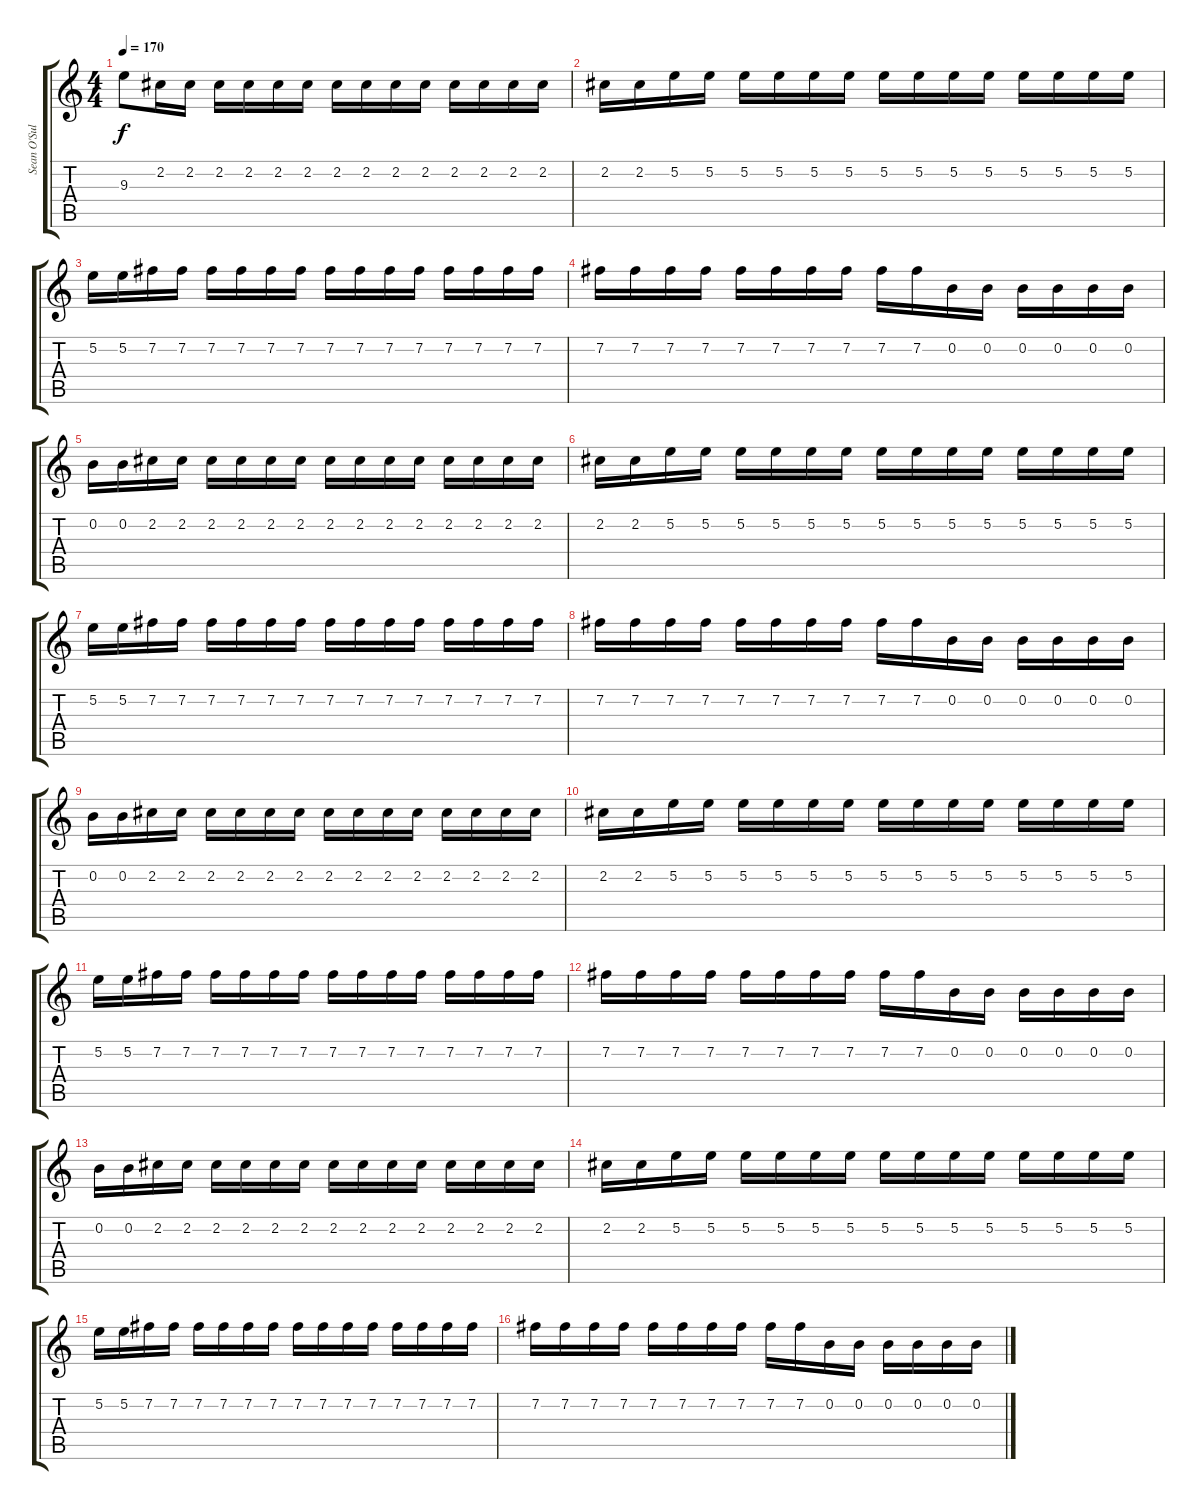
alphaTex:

\track ("Sean O'Sullivan" "Sean O'Sul") {instrument distortionguitar}
\staff {score tabs}
\tuning (E4 B3 G3 D3 A2 D2) {hide}
\ts (4 4)
\tempo 170
\clef g2
\ks c
9.3{t}.8{dy f} 2.2.16 2.2.16 2.2.16 2.2.16 2.2.16 2.2.16 2.2.16 2.2.16 2.2.16 2.2.16 2.2.16 2.2.16 2.2.16 2.2.16 |
2.2.16 2.2.16 5.2.16 5.2.16 5.2.16 5.2.16 5.2.16 5.2.16 5.2.16 5.2.16 5.2.16 5.2.16 5.2.16 5.2.16 5.2.16 5.2.16 |
5.2.16 5.2.16 7.2.16 7.2.16 7.2.16 7.2.16 7.2.16 7.2.16 7.2.16 7.2.16 7.2.16 7.2.16 7.2.16 7.2.16 7.2.16 7.2.16 |
7.2.16 7.2.16 7.2.16 7.2.16 7.2.16 7.2.16 7.2.16 7.2.16 7.2.16 7.2.16 0.2.16 0.2.16 0.2.16 0.2.16 0.2.16 0.2.16 |
0.2.16 0.2.16 2.2.16 2.2.16 2.2.16 2.2.16 2.2.16 2.2.16 2.2.16 2.2.16 2.2.16 2.2.16 2.2.16 2.2.16 2.2.16 2.2.16 |
2.2.16 2.2.16 5.2.16 5.2.16 5.2.16 5.2.16 5.2.16 5.2.16 5.2.16 5.2.16 5.2.16 5.2.16 5.2.16 5.2.16 5.2.16 5.2.16 |
5.2.16 5.2.16 7.2.16 7.2.16 7.2.16 7.2.16 7.2.16 7.2.16 7.2.16 7.2.16 7.2.16 7.2.16 7.2.16 7.2.16 7.2.16 7.2.16 |
7.2.16 7.2.16 7.2.16 7.2.16 7.2.16 7.2.16 7.2.16 7.2.16 7.2.16 7.2.16 0.2.16 0.2.16 0.2.16 0.2.16 0.2.16 0.2.16 |
0.2.16 0.2.16 2.2.16 2.2.16 2.2.16 2.2.16 2.2.16 2.2.16 2.2.16 2.2.16 2.2.16 2.2.16 2.2.16 2.2.16 2.2.16 2.2.16 |
2.2.16 2.2.16 5.2.16 5.2.16 5.2.16 5.2.16 5.2.16 5.2.16 5.2.16 5.2.16 5.2.16 5.2.16 5.2.16 5.2.16 5.2.16 5.2.16 |
5.2.16 5.2.16 7.2.16 7.2.16 7.2.16 7.2.16 7.2.16 7.2.16 7.2.16 7.2.16 7.2.16 7.2.16 7.2.16 7.2.16 7.2.16 7.2.16 |
7.2.16 7.2.16 7.2.16 7.2.16 7.2.16 7.2.16 7.2.16 7.2.16 7.2.16 7.2.16 0.2.16 0.2.16 0.2.16 0.2.16 0.2.16 0.2.16 |
0.2.16 0.2.16 2.2.16 2.2.16 2.2.16 2.2.16 2.2.16 2.2.16 2.2.16 2.2.16 2.2.16 2.2.16 2.2.16 2.2.16 2.2.16 2.2.16 |
2.2.16 2.2.16 5.2.16 5.2.16 5.2.16 5.2.16 5.2.16 5.2.16 5.2.16 5.2.16 5.2.16 5.2.16 5.2.16 5.2.16 5.2.16 5.2.16 |
5.2.16 5.2.16 7.2.16 7.2.16 7.2.16 7.2.16 7.2.16 7.2.16 7.2.16 7.2.16 7.2.16 7.2.16 7.2.16 7.2.16 7.2.16 7.2.16 |
7.2.16 7.2.16 7.2.16 7.2.16 7.2.16 7.2.16 7.2.16 7.2.16 7.2.16 7.2.16 0.2.16 0.2.16 0.2.16 0.2.16 0.2.16 0.2.16
